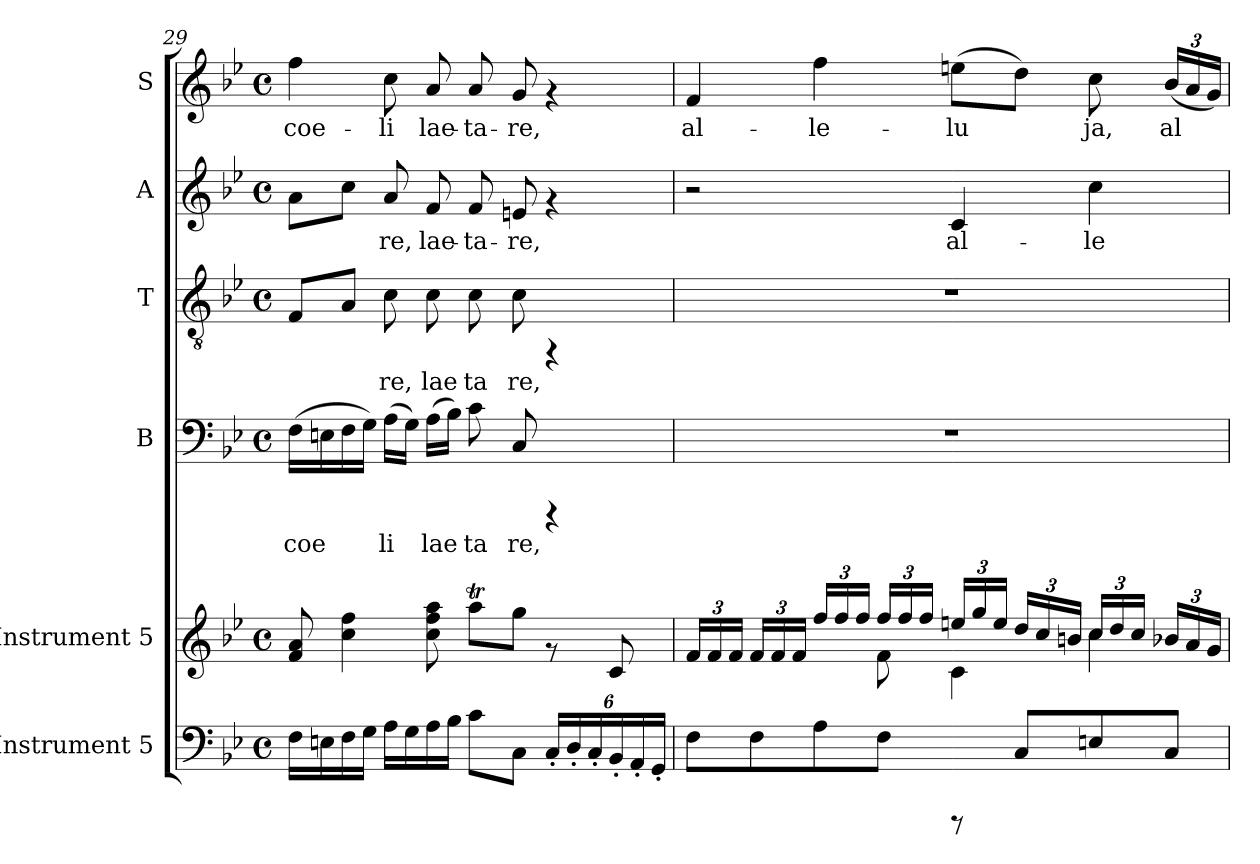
**kern	**kern	**kern	**text	**kern	**text	**kern	**text	**kern	**text
*part6	*part5	*part4	*part4	*part3	*part3	*part2	*part2	*part1	*part1
*staff6	*staff5	*staff4	*staff4	*staff3	*staff3	*staff2	*staff2	*staff1	*staff1
*I"Instrument 5	*I"Instrument 5	*I"B	*	*I"T	*	*I"A	*	*I"S	*
*	*	*I'B	*	*I'T	*	*I'A	*	*I'S	*
!!LO:PB:g=z
*clefF4	*clefG2	*clefF4	*	*clefGv2	*	*clefG2	*	*clefG2	*
*k[b-e-]	*k[b-e-]	*k[b-e-]	*	*k[b-e-]	*	*k[b-e-]	*	*k[b-e-]	*
*B-:	*B-:	*B-:	*	*B-:	*	*B-:	*	*B-:	*
*M4/4	*M4/4	*M4/4	*	*M4/4	*	*M4/4	*	*M4/4	*
*met(c)	*met(c)	*met(c)	*	*met(c)	*	*met(c)	*	*met(c)	*
=29	=29	=29	=29	=29	=29	=29	=29	=29	=29
!	!	!	!LO:LY:b:cj	!	!LO:LY:b:cj	!	!LO:LY:b:cj	!	!LO:LY:b:cj
16F\L	8f/ 8a/	(>16F\L	coe	8F/L	.	8a\L	.	4ff\	coe-
!	!	!	!LO:LY:b:cj	!	!	!	!	!	!
16En\	.	16En\	.	.	.	.	.	.	.
!	!	!	!LO:LY:b:cj	!	!LO:LY:b:cj	!	!LO:LY:b:cj	!	!
16F\	4ff\ 4cc\	16F\	.	8A/J	.	8cc\J	.	.	.
!	!	!	!LO:LY:b:cj	!	!	!	!	!	!
16G\J	.	16G\J)	.	.	.	.	.	.	.
!	!	!	!LO:LY:b:cj	!	!LO:LY:b:cj	!	!LO:LY:b:cj	!	!LO:LY:b:cj
16A\L	.	(>16A\L	li	8c\	re,	8a/	re,	8cc\	-li
!	!	!	!LO:LY:b:cj	!	!	!	!	!	!
16G\	.	16G\J)	.	.	.	.	.	.	.
!	!	!	!LO:LY:b:cj	!	!LO:LY:b:cj	!	!LO:LY:b:cj	!	!LO:LY:b:cj
16A\	8aa\ 8cc\ 8ff\	(>16A\L	lae	8c\	lae	8f/	lae-	8a/	lae-
!	!	!	!LO:LY:b:cj	!	!	!	!	!	!
16B-\J	.	16B-\J)	.	.	.	.	.	.	.
!	!	!	!LO:LY:b:cj	!	!LO:LY:b:cj	!	!LO:LY:b:cj	!	!LO:LY:b:cj
8c\L	8aat\L	8c\	ta	8c\	ta	8f/	-ta-	8a/	-ta-
!	!	!	!LO:LY:b:cj	!	!LO:LY:b:cj	!	!LO:LY:b:cj	!	!LO:LY:b:cj
8C\J	8gg\J	8C/	re,	8c\	re,	8en/	-re,	8g/	-re,
24C'</L	8rf	4rCCC	.	4rFF	.	4rf	.	4rf	.
24D'</	.	.	.	.	.	.	.	.	.
24C'</	.	.	.	.	.	.	.	.	.
24BB-'</	8c/	.	.	.	.	.	.	.	.
24AA'</	.	.	.	.	.	.	.	.	.
24GG'</J	.	.	.	.	.	.	.	.	.
=30	=30	=30	=30	=30	=30	=30	=30	=30	=30
*	*Xbrackettup	*	*	*	*	*	*	*	*
*	*^	*	*	*	*	*	*	*	*
!	!	!	!	!	!	!	!	!	!	!LO:LY:b:cj
8F\L	24f/L	4.ryy	1r	.	1r	.	2r	.	4f/	al-
.	24f/	.	.	.	.	.	.	.	.	.
.	24f/J	.	.	.	.	.	.	.	.	.
8F\	24f/L	.	.	.	.	.	.	.	.	.
.	24f/	.	.	.	.	.	.	.	.	.
.	24f/J	.	.	.	.	.	.	.	.	.
!	!	!	!	!	!	!	!	!	!	!LO:LY:b:cj
8A\	24ff/L	.	.	.	.	.	.	.	4ff\	-le-
.	24ff/	.	.	.	.	.	.	.	.	.
.	24ff/J	.	.	.	.	.	.	.	.	.
8F\J	24ff/L	8f\	.	.	.	.	.	.	.	.
.	24ff/	.	.	.	.	.	.	.	.	.
.	24ff/J	.	.	.	.	.	.	.	.	.
!	!	!	!	!	!	!	!	!LO:LY:b:cj	!	!LO:LY:b:cj
8rCCC	24een/L	4c\	.	.	.	.	4c/	al-	(>8een\L	-lu-
.	24gg/	.	.	.	.	.	.	.	.	.
.	24ee/J	.	.	.	.	.	.	.	.	.
!	!	!	!	!	!	!	!	!	!	!LO:LY:b:cj
8C/L	24dd/L	.	.	.	.	.	.	.	8dd\J)	--
.	24cc/	.	.	.	.	.	.	.	.	.
.	24bn/J	.	.	.	.	.	.	.	.	.
!	!	!	!	!	!	!	!	!LO:LY:b:cj	!	!LO:LY:b:cj
8En/	24cc/L	4cc\	.	.	.	.	4cc\	-le-	8cc\	-ja,
.	24dd/	.	.	.	.	.	.	.	.	.
.	24cc/J	.	.	.	.	.	.	.	.	.
*	*	*	*	*	*	*	*	*	*Xbrackettup	*
!	!	!	!	!	!	!	!	!	!	!LO:LY:b:cj
8C/J	24b-X/L	.	.	.	.	.	.	.	(<24b-/L	al-
!	!	!	!	!	!	!	!	!	!	!LO:LY:b:cj
.	24a/	.	.	.	.	.	.	.	24a/	--
!	!	!	!	!	!	!	!	!	!	!LO:LY:b:cj
.	24g/J	.	.	.	.	.	.	.	24g/J)	--
*	*v	*v	*	*	*	*	*	*	*	*
=	=	=	=	=	=	=	=	=	=
*-	*-	*-	*-	*-	*-	*-	*-	*-	*-
